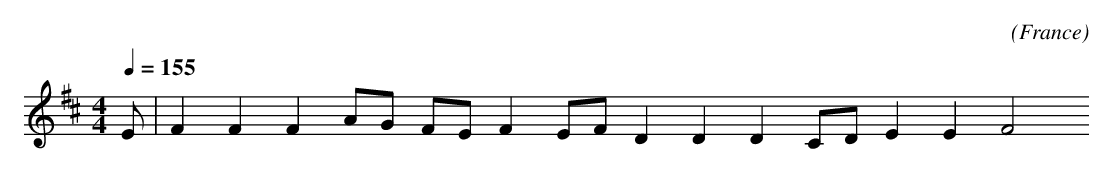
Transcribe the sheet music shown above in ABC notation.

X:1
T:
C:
O:France
M:4/4
L:1/4
Q:1/4=155 % -2 tons
K:D
E/ | FFF A/G/ F/E/ F E/F/ DDD C/D/ EE F2
